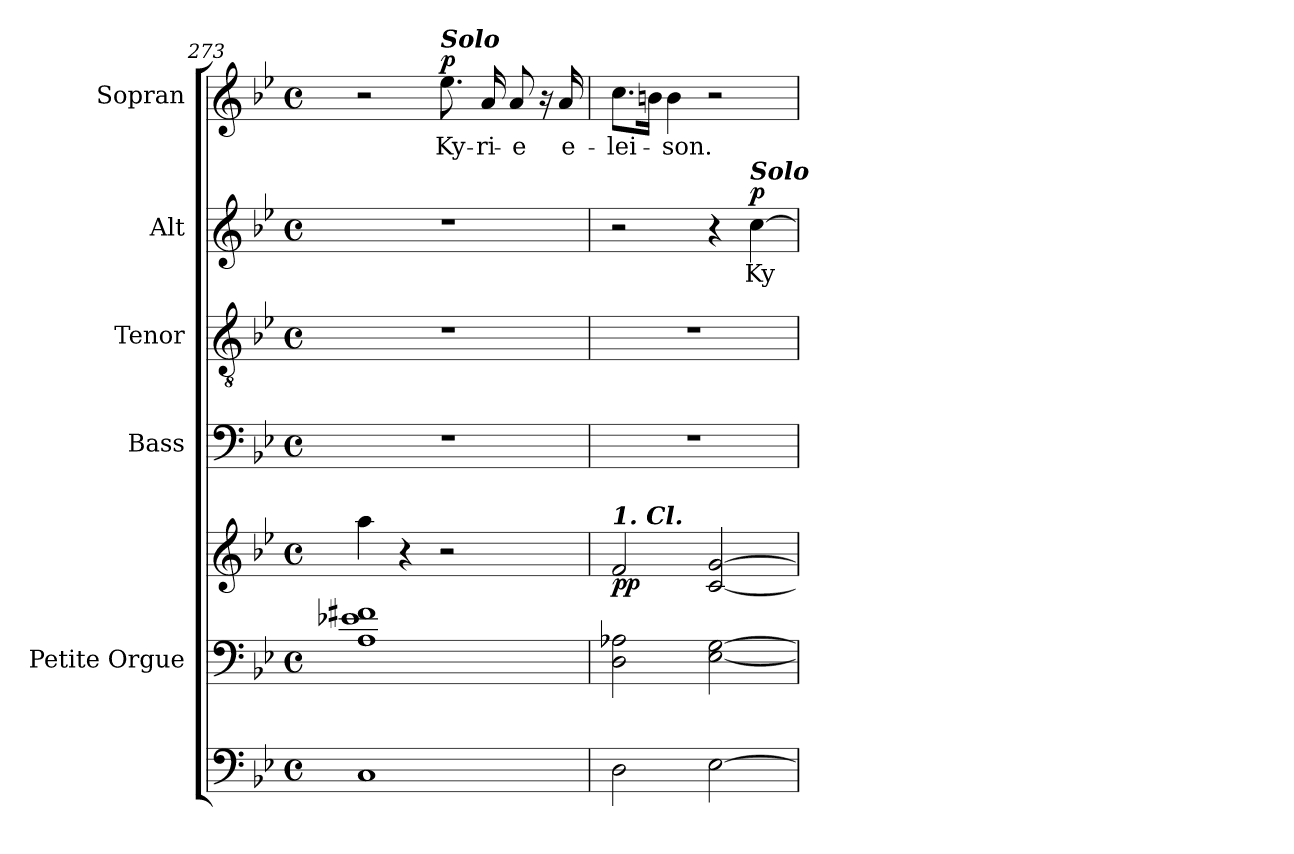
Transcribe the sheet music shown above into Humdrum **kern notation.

**kern	**kern	**kern	**dynam	**kern	**kern	**kern	**text	**dynam	**kern	**text	**dynam
*part6	*part5	*part5	*part5	*part4	*part3	*part2	*part2	*part2	*part1	*part1	*part1
*staff7	*staff6	*staff5	*staff5/6	*staff4	*staff3	*staff2	*staff2	*staff2	*staff1	*staff1	*staff1
*	*I"Petite Orgue	*	*	*I"Bass	*I"Tenor	*I"Alt	*	*	*I"Sopran	*	*
*	*I'Org. 1	*	*	*I'B.	*I'T.	*I'A.	*	*	*I'S.	*	*
!!LO:LB:g=z
*clefF4	*clefF4	*clefG2	*	*clefF4	*clefGv2	*clefG2	*	*	*clefG2	*	*
*k[b-e-]	*k[b-e-]	*k[b-e-]	*	*k[b-e-]	*k[b-e-]	*k[b-e-]	*	*	*k[b-e-]	*	*
*B-:	*B-:	*B-:	*	*B-:	*B-:	*B-:	*	*	*B-:	*	*
*M4/4	*M4/4	*M4/4	*	*M4/4	*M4/4	*M4/4	*	*	*M4/4	*	*
*met(c)	*met(c)	*met(c)	*	*met(c)	*met(c)	*met(c)	*	*	*met(c)	*	*
=273	=273	=273	=273	=273	=273	=273	=273	=273	=273	=273	=273
1C	1A 1e-X 1f#X	4aa\	.	1r	1r	1r	.	.	2r	.	.
.	.	4r	.	.	.	.	.	.	.	.	.
!	!	!	!	!	!	!	!	!	!LO:TX:a:Bi:t=Solo	!	!
!	!	!	!	!	!	!	!	!	!	!LO:LY:b	!LO:DY:a
.	.	2r	.	.	.	.	.	.	8.ee-\	Ky-	p
!	!	!	!	!	!	!	!	!	!	!LO:LY:b	!
.	.	.	.	.	.	.	.	.	16a/	-ri-	.
!	!	!	!	!	!	!	!	!	!	!LO:LY:b	!
.	.	.	.	.	.	.	.	.	8a/	-e	.
.	.	.	.	.	.	.	.	.	16r	.	.
!	!	!	!	!	!	!	!	!	!	!LO:LY:b	!
.	.	.	.	.	.	.	.	.	16a/	e-	.
=274	=274	=274	=274	=274	=274	=274	=274	=274	=274	=274	=274
!	!	!LO:TX:a:Bi:t=1. Cl.	!	!	!	!	!	!	!	!	!
!	!	!	!LO:DY:b	!	!	!	!	!	!	!LO:LY:b	!
2D\	2D\ 2A-X\	2f/	pp	1r	1r	2r	.	.	8.cc\L	-lei-	.
.	.	.	.	.	.	.	.	.	16bn\Jk	.	.
!	!	!	!	!	!	!	!	!	!	!LO:LY:b	!
.	.	.	.	.	.	.	.	.	4b\	-son.	.
[2E-\	[2E-\ [2G\	[2c/ [2g/	.	.	.	4r	.	.	2r	.	.
!	!	!	!	!	!	!LO:TX:a:Bi:t=Solo	!	!	!	!	!
!	!	!	!	!	!	!	!LO:LY:b	!LO:DY:a	!	!	!
.	.	.	.	.	.	[4cc\	Ky-	p	.	.	.
=	=	=	=	=	=	=	=	=	=	=	=
*-	*-	*-	*-	*-	*-	*-	*-	*-	*-	*-	*-
